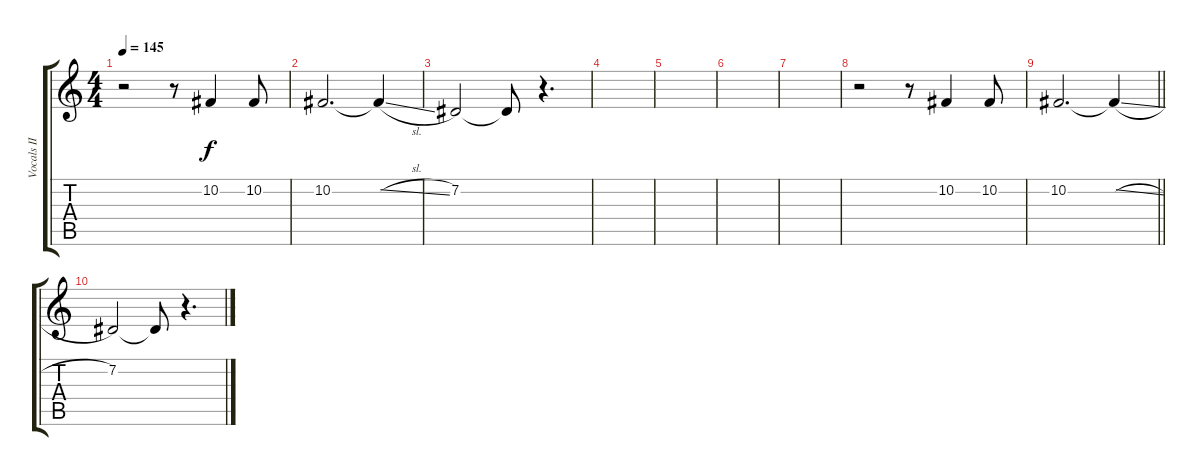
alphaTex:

\track ("Vocals II" "Vocals II") {instrument clarinet}
\staff {score tabs}
\tuning (Db4 Ab3 E3 B2 Gb2 Db2) {hide}
\ts (4 4)
\tempo 145
\clef g2
\ks c
r.2{dy f} r.8 10.2.4 10.2.8 |
10.2.2{d} 10.2{sl t}.4 |
7.2.2 7.2{t}.8 r.4{d} |
|
|
|
|
r.2 r.8 10.2.4 10.2.8 |
\barLineRight lightlight
10.2.2{d} 10.2{sl t}.4 |
7.2.2 7.2{t}.8 r.4{d}
